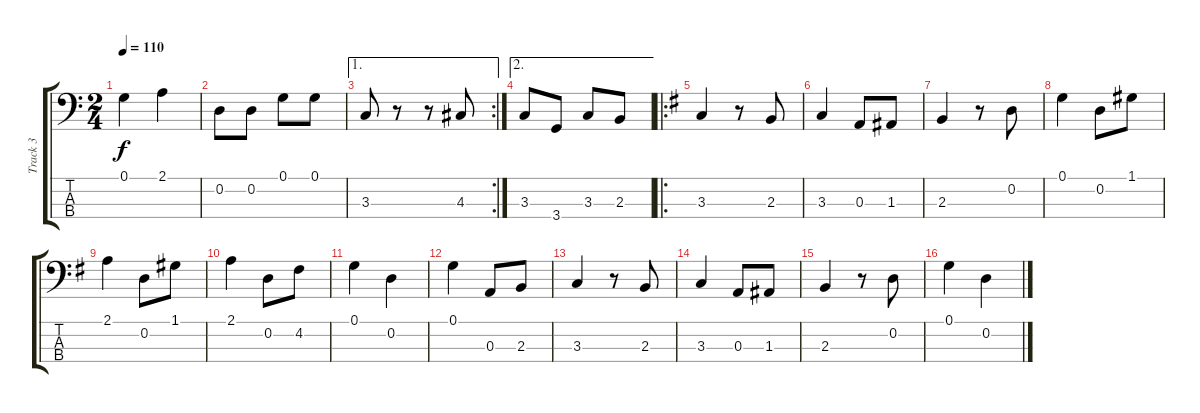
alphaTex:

\track ("Track 3" "Track 3") {instrument electricbassfinger}
\staff {score tabs}
\tuning (G2 D2 A1 E1) {hide}
\ts (2 4)
\tempo 110
\clef f4
\ks c
0.1.4{dy f} 2.1.4 |
0.2.8 0.2.8 0.1.8 0.1.8 |
\ae 1
\rc 2
3.3.8 r.8 r.8 4.3.8 |
\ae 2
3.3.8 3.4.8 3.3.8 2.3.8 |
\ro
\ks g
3.3.4 r.8 2.3.8 |
3.3.4 0.3.8 1.3.8 |
2.3.4 r.8 0.2.8 |
0.1.4 0.2.8 1.1.8 |
2.1.4 0.2.8 1.1.8 |
2.1.4 0.2.8 4.2.8 |
0.1.4 0.2.4 |
0.1.4 0.3.8 2.3.8 |
3.3.4 r.8 2.3.8 |
3.3.4 0.3.8 1.3.8 |
2.3.4 r.8 0.2.8 |
0.1.4 0.2.4
